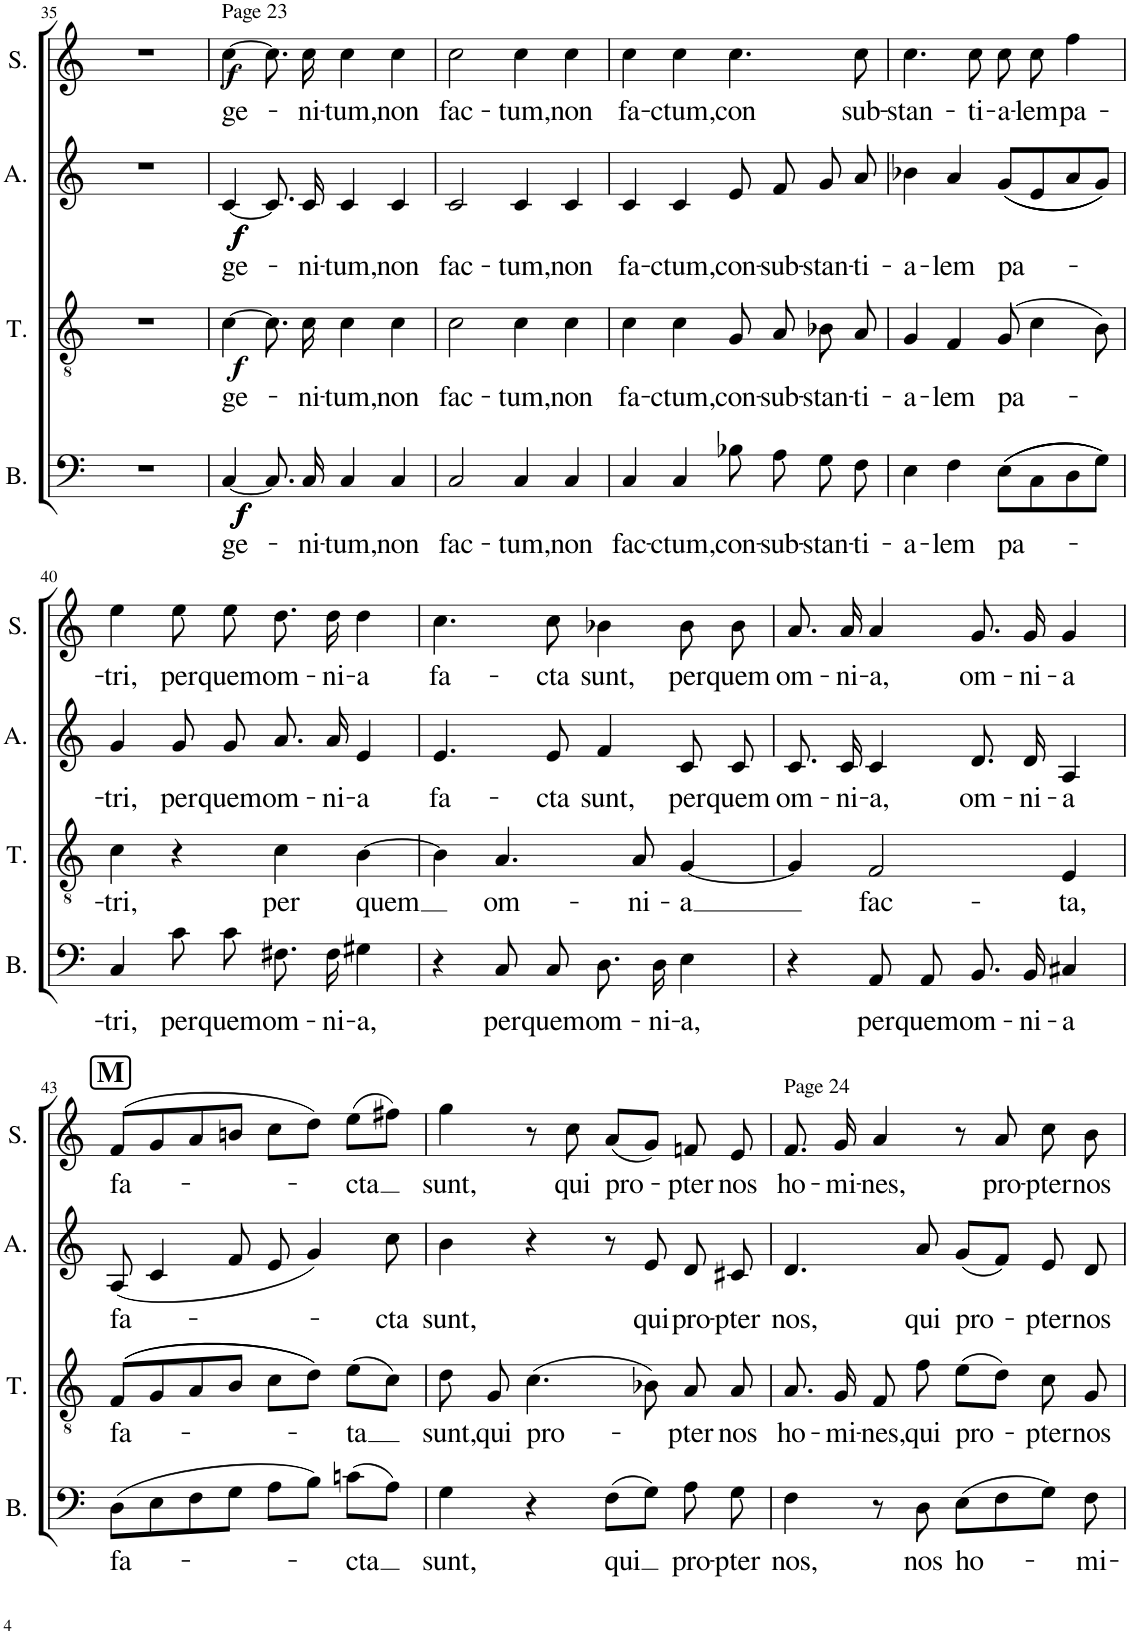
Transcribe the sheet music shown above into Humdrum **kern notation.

**kern	**text	**dynam	**kern	**text	**dynam	**kern	**text	**dynam	**kern	**text	**dynam
*part4	*part4	*part4	*part3	*part3	*part3	*part2	*part2	*part2	*part1	*part1	*part1
*staff4	*staff4	*staff4	*staff3	*staff3	*staff3	*staff2	*staff2	*staff2	*staff1	*staff1	*staff1
*I"Bass	*	*	*I"Tenor	*	*	*I"Alto	*	*	*I"Soprano	*	*
*I'B.	*	*	*I'T.	*	*	*I'A.	*	*	*I'S.	*	*
!!LO:PB:g=z
*clefF4	*	*	*clefGv2	*	*	*clefG2	*	*	*clefG2	*	*
*k[]	*	*	*k[]	*	*	*k[]	*	*	*k[]	*	*
*M4/4	*	*	*M4/4	*	*	*M4/4	*	*	*M4/4	*	*
*met(c)	*	*	*met(c)	*	*	*met(c)	*	*	*met(c)	*	*
=35	=35	=35	=35	=35	=35	=35	=35	=35	=35	=35	=35
1r	.	.	1r	.	.	1r	.	.	1r	.	.
=36	=36	=36	=36	=36	=36	=36	=36	=36	=36	=36	=36
!	!	!	!	!	!	!	!	!	!LO:TX:a:t=Page 23	!	!
!	!LO:LY:b	!LO:DY:b	!	!LO:LY:b	!	!	!LO:LY:b	!	!	!LO:LY:b	!
!	!	!LO:DY:n=1:b	!	!	!	!	!	!	!	!	!
!	!	!LO:DY:n=2:b	!	!	!LO:DY:b	!	!	!LO:DY:b	!	!	!
!	!	!	!	!	!	!	!	!LO:DY:n=1:b	!	!	!
!	!	!	!	!	!	!	!	!LO:DY:n=2:b	!	!	!LO:DY:b
[4C/	ge-	f f f	[4c\	ge-	f	[4c/	ge-	f f f	[4cc\	ge-	f
8.C/]	.	.	8.c\]	.	.	8.c/]	.	.	8.cc\]	.	.
!	!LO:LY:b	!	!	!LO:LY:b	!	!	!LO:LY:b	!	!	!LO:LY:b	!
16C/	-ni-	.	16c\	-ni-	.	16c/	-ni-	.	16cc\	-ni-	.
!	!LO:LY:b	!	!	!LO:LY:b	!	!	!LO:LY:b	!	!	!LO:LY:b	!
4C/	-tum,	.	4c\	-tum,	.	4c/	-tum,	.	4cc\	-tum,	.
!	!LO:LY:b	!	!	!LO:LY:b	!	!	!LO:LY:b	!	!	!LO:LY:b	!
4C/	non	.	4c\	non	.	4c/	non	.	4cc\	non	.
=37	=37	=37	=37	=37	=37	=37	=37	=37	=37	=37	=37
!	!LO:LY:b	!	!	!LO:LY:b	!	!	!LO:LY:b	!	!	!LO:LY:b	!
2C/	fac-	.	2c\	fac-	.	2c/	fac-	.	2cc\	fac-	.
!	!LO:LY:b	!	!	!LO:LY:b	!	!	!LO:LY:b	!	!	!LO:LY:b	!
4C/	-tum,	.	4c\	-tum,	.	4c/	-tum,	.	4cc\	-tum,	.
!	!LO:LY:b	!	!	!LO:LY:b	!	!	!LO:LY:b	!	!	!LO:LY:b	!
4C/	non	.	4c\	non	.	4c/	non	.	4cc\	non	.
=38	=38	=38	=38	=38	=38	=38	=38	=38	=38	=38	=38
!	!LO:LY:b	!	!	!LO:LY:b	!	!	!LO:LY:b	!	!	!LO:LY:b	!
4C/	fac-	.	4c\	fa-	.	4c/	fa-	.	4cc\	fa-	.
!	!LO:LY:b	!	!	!LO:LY:b	!	!	!LO:LY:b	!	!	!LO:LY:b	!
4C/	-ctum,	.	4c\	-ctum,	.	4c/	-ctum,	.	4cc\	-ctum,	.
!	!LO:LY:b	!	!	!LO:LY:b	!	!	!LO:LY:b	!	!	!LO:LY:b	!
8B-X\	con-	.	8G/	con-	.	8e/	con-	.	4.cc\	con	.
!	!LO:LY:b	!	!	!LO:LY:b	!	!	!LO:LY:b	!	!	!	!
8A\	-sub-	.	8A/	-sub-	.	8f/	-sub-	.	.	.	.
!	!LO:LY:b	!	!	!LO:LY:b	!	!	!LO:LY:b	!	!	!	!
8G\	-stan-	.	8B-X\	-stan-	.	8g/	-stan-	.	.	.	.
!	!LO:LY:b	!	!	!LO:LY:b	!	!	!LO:LY:b	!	!	!LO:LY:b	!
8F\	-ti-	.	8A/	-ti-	.	8a/	-ti-	.	8cc\	sub-	.
=39	=39	=39	=39	=39	=39	=39	=39	=39	=39	=39	=39
!	!LO:LY:b	!	!	!LO:LY:b	!	!	!LO:LY:b	!	!	!LO:LY:b	!
4E\	-a-	.	4G/	-a-	.	4b-X\	-a-	.	4.cc\	-stan-	.
!	!LO:LY:b	!	!	!LO:LY:b	!	!	!LO:LY:b	!	!	!	!
4F\	-lem	.	4F/	-lem	.	4a/	-lem	.	.	.	.
!	!	!	!	!	!	!	!	!	!	!LO:LY:b	!
.	.	.	.	.	.	.	.	.	8cc\	-ti-	.
!	!LO:LY:b	!	!	!LO:LY:b	!	!	!LO:LY:b	!	!	!LO:LY:b	!
(((8E\L	pa-	.	(8G/	pa-	.	(((8g/L	pa-	.	8cc\	-a-	.
!	!	!	!	!	!	!	!	!	!	!LO:LY:b	!
8C\	.	.	4c\	.	.	8e/	.	.	8cc\	-lem	.
!	!	!	!	!	!	!	!	!	!	!LO:LY:b	!
8D\	.	.	.	.	.	8a/	.	.	4ff\	pa-	.
8G\J)))	.	.	8B\)	.	.	8g/J)))	.	.	.	.	.
!!LO:LB:g=z
=40	=40	=40	=40	=40	=40	=40	=40	=40	=40	=40	=40
!	!LO:LY:b	!	!	!LO:LY:b	!	!	!LO:LY:b	!	!	!LO:LY:b	!
4C/	-tri,	.	4c\	-tri,	.	4g/	-tri,	.	4ee\	-tri,	.
!	!LO:LY:b	!	!	!	!	!	!LO:LY:b	!	!	!LO:LY:b	!
8c\	per	.	4r	.	.	8g/	per	.	8ee\	per	.
!	!LO:LY:b	!	!	!	!	!	!LO:LY:b	!	!	!LO:LY:b	!
8c\	quem	.	.	.	.	8g/	quem	.	8ee\	quem	.
!	!LO:LY:b	!	!	!LO:LY:b	!	!	!LO:LY:b	!	!	!LO:LY:b	!
8.F#X\	om-	.	4c\	per	.	8.a/	om-	.	8.dd\	om-	.
!	!LO:LY:b	!	!	!	!	!	!LO:LY:b	!	!	!LO:LY:b	!
16F#\	-ni-	.	.	.	.	16a/	-ni-	.	16dd\	-ni-	.
!	!LO:LY:b	!	!	!LO:LY:b	!	!	!LO:LY:b	!	!	!LO:LY:b	!
4G#X\	-a,	.	[4B\	quem	.	4e/	-a	.	4dd\	-a	.
=41	=41	=41	=41	=41	=41	=41	=41	=41	=41	=41	=41
!	!	!	!	!	!	!	!LO:LY:b	!	!	!LO:LY:b	!
4r	.	.	4B\]	.	.	4.e/	fa-	.	4.cc\	fa-	.
!	!LO:LY:b	!	!	!LO:LY:b	!	!	!	!	!	!	!
8C/	per	.	4.A/	om-	.	.	.	.	.	.	.
!	!LO:LY:b	!	!	!	!	!	!LO:LY:b	!	!	!LO:LY:b	!
8C/	quem	.	.	.	.	8e/	-cta	.	8cc\	-cta	.
!	!LO:LY:b	!	!	!	!	!	!LO:LY:b	!	!	!LO:LY:b	!
8.D\	om-	.	.	.	.	4f/	sunt,	.	4b-X\	sunt,	.
!	!	!	!	!LO:LY:b	!	!	!	!	!	!	!
.	.	.	8A/	-ni-	.	.	.	.	.	.	.
!	!LO:LY:b	!	!	!	!	!	!	!	!	!	!
16D\	-ni-	.	.	.	.	.	.	.	.	.	.
!	!LO:LY:b	!	!	!LO:LY:b	!	!	!LO:LY:b	!	!	!LO:LY:b	!
4E\	-a,	.	[4G/	-a	.	8c/	per	.	8b-\	per	.
!	!	!	!	!	!	!	!LO:LY:b	!	!	!LO:LY:b	!
.	.	.	.	.	.	8c/	quem	.	8b-\	quem	.
=42	=42	=42	=42	=42	=42	=42	=42	=42	=42	=42	=42
!	!	!	!	!	!	!	!LO:LY:b	!	!	!LO:LY:b	!
4r	.	.	4G/]	.	.	8.c/	om-	.	8.a/	om-	.
!	!	!	!	!	!	!	!LO:LY:b	!	!	!LO:LY:b	!
.	.	.	.	.	.	16c/	-ni-	.	16a/	-ni-	.
!	!LO:LY:b	!	!	!LO:LY:b	!	!	!LO:LY:b	!	!	!LO:LY:b	!
8AA/	per	.	2F/	fac-	.	4c/	-a,	.	4a/	-a,	.
!	!LO:LY:b	!	!	!	!	!	!	!	!	!	!
8AA/	quem	.	.	.	.	.	.	.	.	.	.
!	!LO:LY:b	!	!	!	!	!	!LO:LY:b	!	!	!LO:LY:b	!
8.BB/	om-	.	.	.	.	8.d/	om-	.	8.g/	om-	.
!	!LO:LY:b	!	!	!	!	!	!LO:LY:b	!	!	!LO:LY:b	!
16BB/	-ni-	.	.	.	.	16d/	-ni-	.	16g/	-ni-	.
!	!LO:LY:b	!	!	!LO:LY:b	!	!	!LO:LY:b	!	!	!LO:LY:b	!
4C#X/	-a	.	4E/	-ta,	.	4A/	-a	.	4g/	-a	.
!!LO:LB:g=z
!!LO:REH:place=s1:a:B:cj:fs=14:t=M
=43	=43	=43	=43	=43	=43	=43	=43	=43	=43	=43	=43
!	!LO:LY:b	!	!	!LO:LY:b	!	!	!LO:LY:b	!	!	!LO:LY:b	!
(8D\L	fa-	.	((8F/L	fa-	.	(8A/	fa-	.	(8f/L	fa-	.
8E\	.	.	8G/	.	.	4c/	.	.	8g/	.	.
8F\	.	.	8A/	.	.	.	.	.	8a/	.	.
8G\J	.	.	8B/J	.	.	8f/	.	.	8bn/J	.	.
8A\L	.	.	8c\L	.	.	8e/	.	.	8cc\L	.	.
8B\J)	.	.	8d\J))	.	.	4g/)	.	.	8dd\J)	.	.
!	!LO:LY:b	!	!	!LO:LY:b	!	!	!	!	!	!LO:LY:b	!
(8cn\L	-cta	.	(8e\L	-ta	.	.	.	.	(8ee\L	cta	.
!	!	!	!	!	!	!	!LO:LY:b	!	!	!	!
8A\J)	.	.	8c\J)	.	.	8cc\	-cta	.	8ff#X\J)	.	.
=44	=44	=44	=44	=44	=44	=44	=44	=44	=44	=44	=44
!	!LO:LY:b	!	!	!LO:LY:b	!	!	!LO:LY:b	!	!	!LO:LY:b	!
4G\	sunt,	.	8d\	sunt,	.	4b\	sunt,	.	4gg\	sunt,	.
!	!	!	!	!LO:LY:b	!	!	!	!	!	!	!
.	.	.	8G/	qui	.	.	.	.	.	.	.
!	!	!	!	!LO:LY:b	!	!	!	!	!	!	!
4r	.	.	(4.c\	pro-	.	4r	.	.	8r	.	.
!	!	!	!	!	!	!	!	!	!	!LO:LY:b	!
.	.	.	.	.	.	.	.	.	8cc\	qui	.
!	!LO:LY:b	!	!	!	!	!	!	!	!	!LO:LY:b	!
(8F\L	qui	.	.	.	.	8r	.	.	(8a/L	pro-	.
!	!	!	!	!	!	!	!LO:LY:b	!	!	!	!
8G\J)	.	.	8B-X\)	.	.	8e/	qui	.	8g/J)	.	.
!	!LO:LY:b	!	!	!LO:LY:b	!	!	!LO:LY:b	!	!	!LO:LY:b	!
8A\	pro-	.	8A/	-pter	.	8d/	pro-	.	8fn/	-pter	.
!	!LO:LY:b	!	!	!LO:LY:b	!	!	!LO:LY:b	!	!	!LO:LY:b	!
8G\	-pter	.	8A/	nos	.	8c#X/	-pter	.	8e/	nos	.
=45	=45	=45	=45	=45	=45	=45	=45	=45	=45	=45	=45
!	!	!	!	!	!	!	!	!	!LO:TX:a:t=Page 24	!	!
!	!LO:LY:b	!	!	!LO:LY:b	!	!	!LO:LY:b	!	!	!LO:LY:b	!
4F\	nos,	.	8.A/	ho-	.	4.d/	nos,	.	8.f/	ho-	.
!	!	!	!	!LO:LY:b	!	!	!	!	!	!LO:LY:b	!
.	.	.	16G/	-mi-	.	.	.	.	16g/	-mi-	.
!	!	!	!	!LO:LY:b	!	!	!	!	!	!LO:LY:b	!
8r	.	.	8F/	-nes,	.	.	.	.	4a/	-nes,	.
!	!LO:LY:b	!	!	!LO:LY:b	!	!	!LO:LY:b	!	!	!	!
8D\	nos	.	8f\	qui	.	8a/	qui	.	.	.	.
!	!LO:LY:b	!	!	!LO:LY:b	!	!	!LO:LY:b	!	!	!	!
(8E\L	ho-	.	(8e\L	pro-	.	(8g/L	pro-	.	8r	.	.
!	!	!	!	!	!	!	!	!	!	!LO:LY:b	!
8F\	.	.	8d\J)	.	.	8f/J)	.	.	8a/	pro-	.
!	!	!	!	!LO:LY:b	!	!	!LO:LY:b	!	!	!LO:LY:b	!
8G\J)	.	.	8c\	-pter	.	8e/	-pter	.	8cc\	-pter	.
!	!LO:LY:b	!	!	!LO:LY:b	!	!	!LO:LY:b	!	!	!LO:LY:b	!
8F\	-mi-	.	8G/	nos	.	8d/	nos	.	8b\	nos	.
=	=	=	=	=	=	=	=	=	=	=	=
*-	*-	*-	*-	*-	*-	*-	*-	*-	*-	*-	*-
